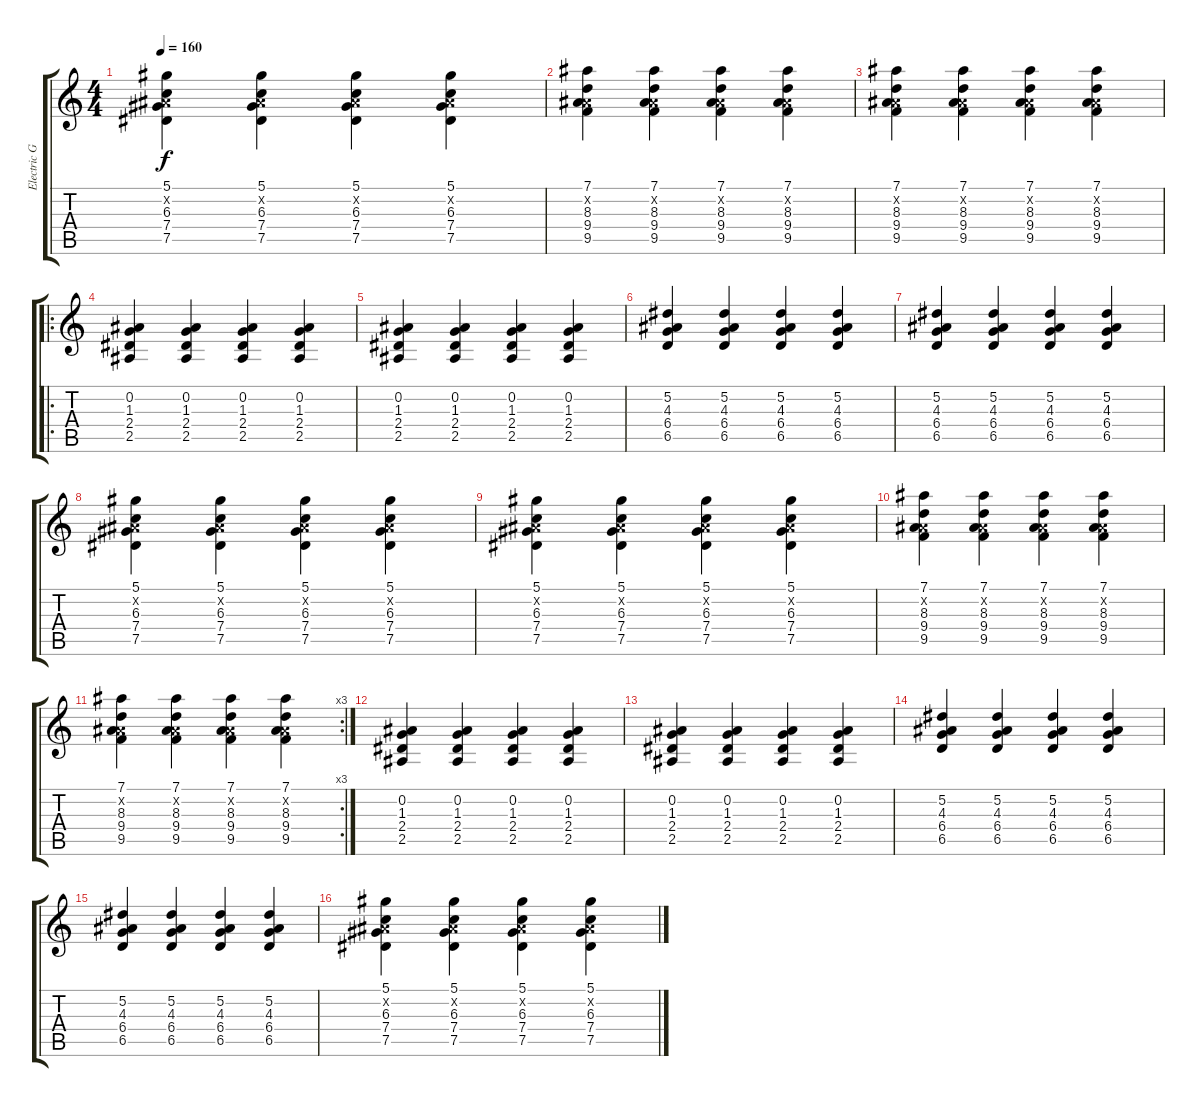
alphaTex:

\track ("Electric Guitar" "Electric G") {instrument electricguitarmuted}
\staff {score tabs}
\tuning (Eb4 Bb3 Gb3 Db3 Ab2 Eb2) {hide}
\ts (4 4)
\tempo 160
\clef g2
\ks c
(5.1 0.2{x} 6.3 7.4 7.5).4{dy f} (5.1 0.2{x} 6.3 7.4 7.5).4 (5.1 0.2{x} 6.3 7.4 7.5).4 (5.1 0.2{x} 6.3 7.4 7.5).4 |
(7.1 0.2{x} 8.3 9.4 9.5).4 (7.1 0.2{x} 8.3 9.4 9.5).4 (7.1 0.2{x} 8.3 9.4 9.5).4 (7.1 0.2{x} 8.3 9.4 9.5).4 |
(7.1 0.2{x} 8.3 9.4 9.5).4 (7.1 0.2{x} 8.3 9.4 9.5).4 (7.1 0.2{x} 8.3 9.4 9.5).4 (7.1 0.2{x} 8.3 9.4 9.5).4 |
\ro
(0.2 1.3 2.4 2.5).4 (0.2 1.3 2.4 2.5).4 (0.2 1.3 2.4 2.5).4 (0.2 1.3 2.4 2.5).4 |
(0.2 1.3 2.4 2.5).4 (0.2 1.3 2.4 2.5).4 (0.2 1.3 2.4 2.5).4 (0.2 1.3 2.4 2.5).4 |
(5.2 4.3 6.4 6.5).4 (5.2 4.3 6.4 6.5).4 (5.2 4.3 6.4 6.5).4 (5.2 4.3 6.4 6.5).4 |
(5.2 4.3 6.4 6.5).4 (5.2 4.3 6.4 6.5).4 (5.2 4.3 6.4 6.5).4 (5.2 4.3 6.4 6.5).4 |
(5.1 0.2{x} 6.3 7.4 7.5).4 (5.1 0.2{x} 6.3 7.4 7.5).4 (5.1 0.2{x} 6.3 7.4 7.5).4 (5.1 0.2{x} 6.3 7.4 7.5).4 |
(5.1 0.2{x} 6.3 7.4 7.5).4 (5.1 0.2{x} 6.3 7.4 7.5).4 (5.1 0.2{x} 6.3 7.4 7.5).4 (5.1 0.2{x} 6.3 7.4 7.5).4 |
(7.1 0.2{x} 8.3 9.4 9.5).4 (7.1 0.2{x} 8.3 9.4 9.5).4 (7.1 0.2{x} 8.3 9.4 9.5).4 (7.1 0.2{x} 8.3 9.4 9.5).4 |
\rc 3
(7.1 0.2{x} 8.3 9.4 9.5).4 (7.1 0.2{x} 8.3 9.4 9.5).4 (7.1 0.2{x} 8.3 9.4 9.5).4 (7.1 0.2{x} 8.3 9.4 9.5).4 |
(0.2 1.3 2.4 2.5).4 (0.2 1.3 2.4 2.5).4 (0.2 1.3 2.4 2.5).4 (0.2 1.3 2.4 2.5).4 |
(0.2 1.3 2.4 2.5).4 (0.2 1.3 2.4 2.5).4 (0.2 1.3 2.4 2.5).4 (0.2 1.3 2.4 2.5).4 |
(5.2 4.3 6.4 6.5).4 (5.2 4.3 6.4 6.5).4 (5.2 4.3 6.4 6.5).4 (5.2 4.3 6.4 6.5).4 |
(5.2 4.3 6.4 6.5).4 (5.2 4.3 6.4 6.5).4 (5.2 4.3 6.4 6.5).4 (5.2 4.3 6.4 6.5).4 |
(5.1 0.2{x} 6.3 7.4 7.5).4 (5.1 0.2{x} 6.3 7.4 7.5).4 (5.1 0.2{x} 6.3 7.4 7.5).4 (5.1 0.2{x} 6.3 7.4 7.5).4
